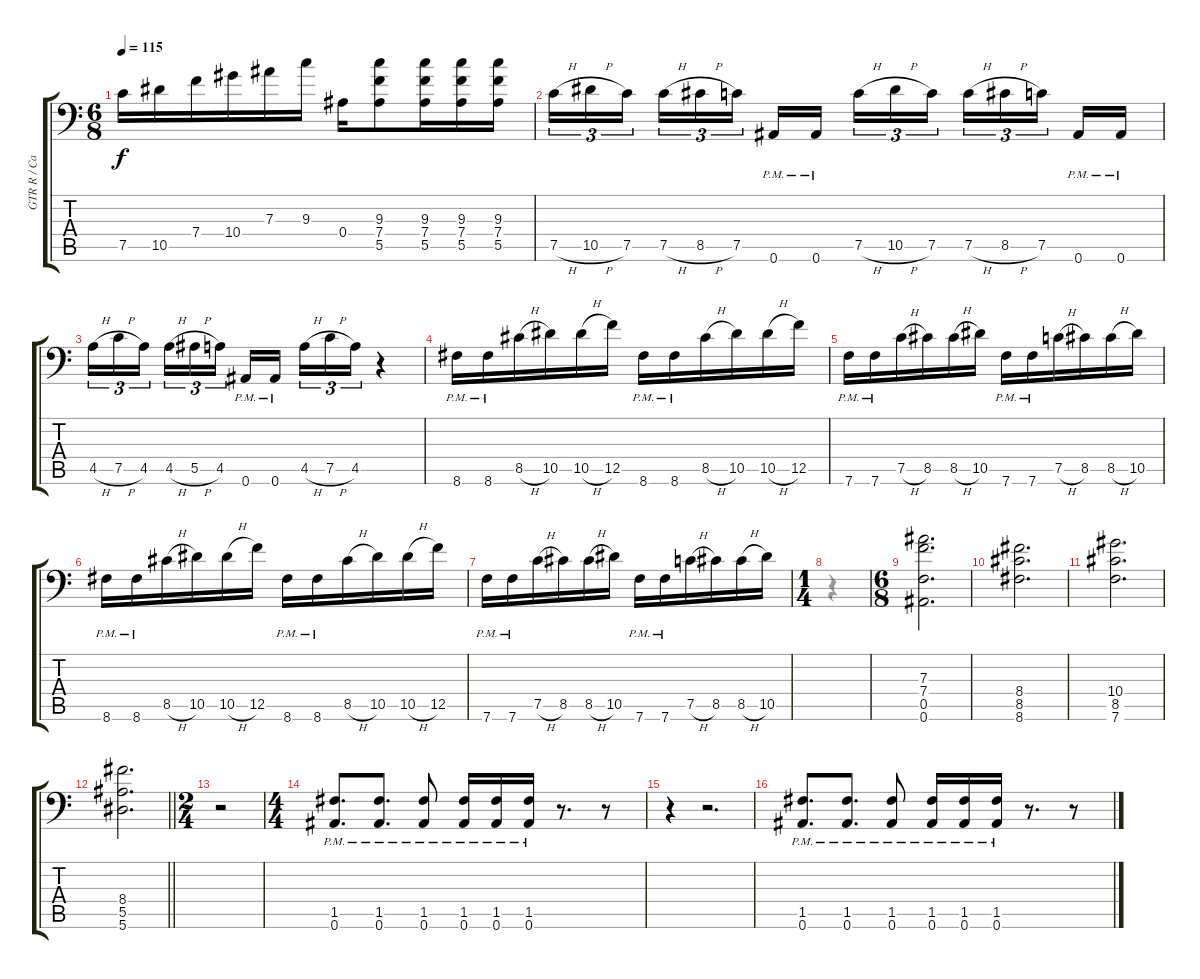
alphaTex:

\track ("GTR R / Carlos" "GTR R / Ca") {instrument distortionguitar}
\staff {score tabs}
\tuning (C4 G3 Eb3 Bb2 F2 Bb1) {hide}
\voice
\ts (6 8)
\tempo 115
\clef f4
\ks c
7.5.16{dy f} 10.5.16 7.4.16 10.4.16 7.3.16 9.3.16 0.4.16 (9.3 7.4 5.5).8 (9.3 7.4 5.5).16 (9.3 7.4 5.5).16 (9.3 7.4 5.5).16 |
7.5{h}.16{tu (3 2)} 10.5{h}.16{tu (3 2)} 7.5.16{tu (3 2) beam splitsecondary} 7.5{h}.16{tu (3 2)} 8.5{h}.16{tu (3 2)} 7.5.16{tu (3 2) beam splitsecondary} 0.6{pm}.16 0.6{pm}.16 7.5{h}.16{tu (3 2)} 10.5{h}.16{tu (3 2)} 7.5.16{tu (3 2) beam splitsecondary} 7.5{h}.16{tu (3 2)} 8.5{h}.16{tu (3 2)} 7.5.16{tu (3 2) beam splitsecondary} 0.6{pm}.16 0.6{pm}.16 |
4.5{h}.16{tu (3 2)} 7.5{h}.16{tu (3 2)} 4.5.16{tu (3 2) beam splitsecondary} 4.5{h}.16{tu (3 2)} 5.5{h}.16{tu (3 2)} 4.5.16{tu (3 2) beam splitsecondary} 0.6{pm}.16 0.6{pm}.16 4.5{h}.16{tu (3 2)} 7.5{h}.16{tu (3 2)} 4.5.16{tu (3 2)} r.4 |
8.6{pm}.16 8.6{pm}.16 8.5{h}.16 10.5.16 10.5{h}.16 12.5.16 8.6{pm}.16 8.6{pm}.16 8.5{h}.16 10.5.16 10.5{h}.16 12.5.16 |
7.6{pm}.16 7.6{pm}.16 7.5{h}.16 8.5.16 8.5{h}.16 10.5.16 7.6{pm}.16 7.6{pm}.16 7.5{h}.16 8.5.16 8.5{h}.16 10.5.16 |
8.6{pm}.16 8.6{pm}.16 8.5{h}.16 10.5.16 10.5{h}.16 12.5.16 8.6{pm}.16 8.6{pm}.16 8.5{h}.16 10.5.16 10.5{h}.16 12.5.16 |
7.6{pm}.16 7.6{pm}.16 7.5{h}.16 8.5.16 8.5{h}.16 10.5.16 7.6{pm}.16 7.6{pm}.16 7.5{h}.16 8.5.16 8.5{h}.16 10.5.16 |
\ts (1 4)
|
\ts (6 8)
(7.3 7.4 0.5 0.6).2{d} |
(8.4 8.5 8.6).2{d} |
(10.4 8.5 7.6).2{d} |
\barLineRight lightlight
(8.4 5.5 5.6).2{d} |
\ts (2 4)
r.2 |
\ts (4 4)
(1.5{pm} 0.6{pm}).8{d} (1.5{pm} 0.6{pm}).8{d} (1.5{pm} 0.6{pm}).8 (1.5{pm} 0.6{pm}).16 (1.5{pm} 0.6{pm}).16 (1.5{pm} 0.6{pm}).16 r.8{d} r.8 |
r.4 r.2{d} |
(1.5{pm} 0.6{pm}).8{d} (1.5{pm} 0.6{pm}).8{d} (1.5{pm} 0.6{pm}).8 (1.5{pm} 0.6{pm}).16 (1.5{pm} 0.6{pm}).16 (1.5{pm} 0.6{pm}).16 r.8{d} r.8
\voice
\clef f4
\ottava regular
\simile none
\ks c
|
|
|
|
|
|
|
r.4 |
|
|
|
\barLineRight lightlight
|
|
|
|
